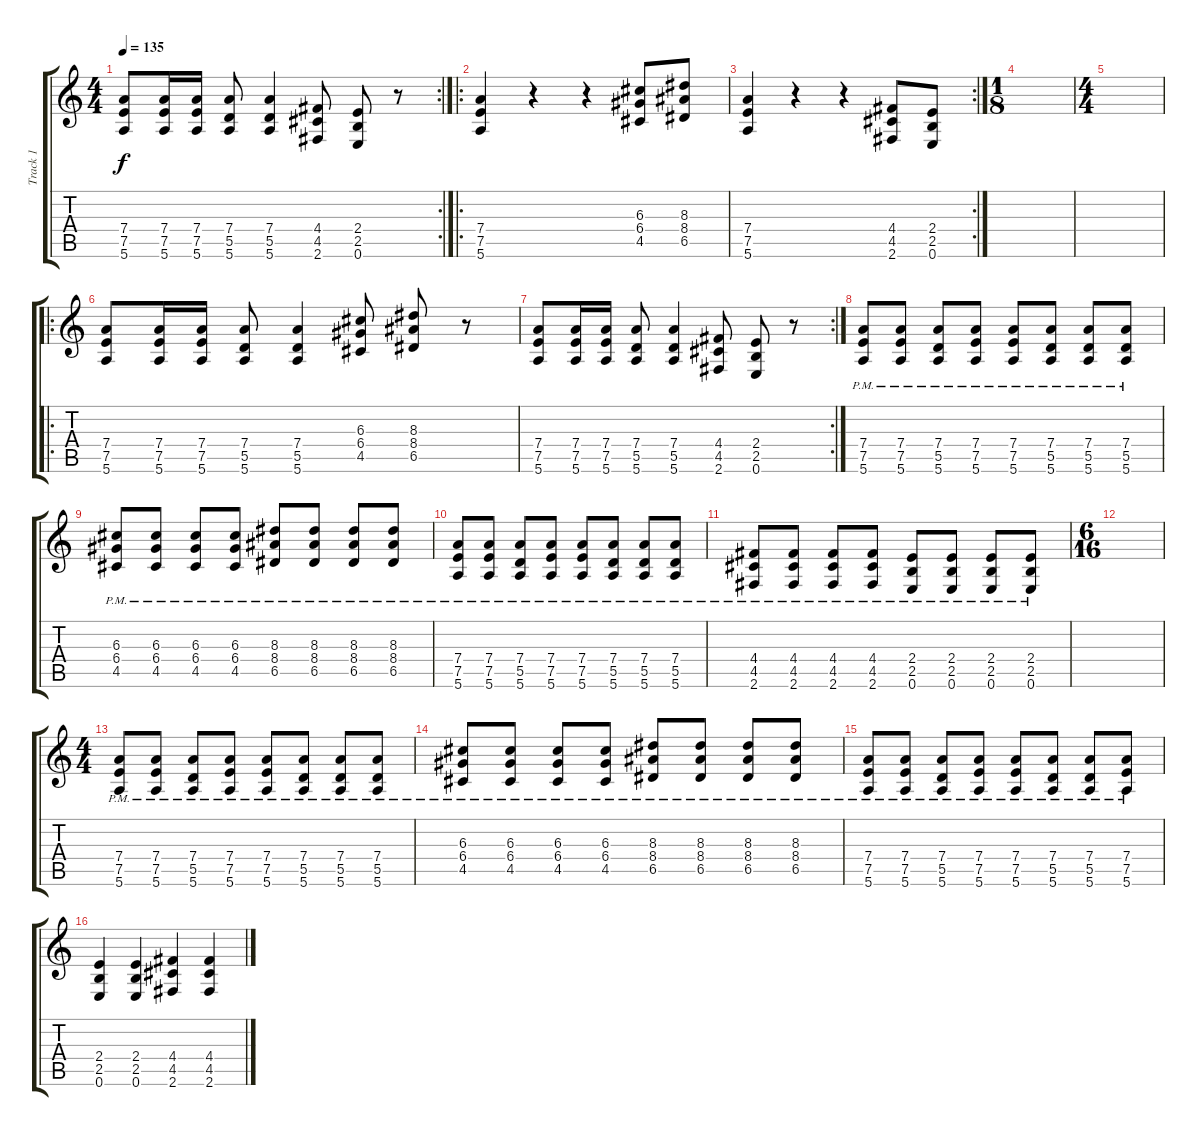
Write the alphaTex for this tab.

\track ("Track 1" "Track 1") {instrument overdrivenguitar}
\staff {score tabs}
\tuning (E4 B3 G3 D3 A2 E2) {hide}
\rc 2
\ts (4 4)
\tempo 135
\clef g2
\ks c
(7.4 7.5 5.6).8{dy f} (7.4 7.5 5.6).16 (7.4 7.5 5.6).16 (7.4 5.5 5.6).8 (7.4 5.5 5.6).4 (4.4 4.5 2.6).8 (2.4 2.5 0.6).8 r.8 |
\ro
(7.4 7.5 5.6).4 r.4 r.4 (6.3 6.4 4.5).8 (8.3 8.4 6.5).8 |
\rc 2
(7.4 7.5 5.6).4 r.4 r.4 (4.4 4.5 2.6).8 (2.4 2.5 0.6).8 |
\ts (1 8)
|
\ts (4 4)
|
\ro
(7.4 7.5 5.6).8 (7.4 7.5 5.6).16 (7.4 7.5 5.6).16 (7.4 5.5 5.6).8 (7.4 5.5 5.6).4 (6.3 6.4 4.5).8 (8.3 8.4 6.5).8 r.8 |
\rc 2
(7.4 7.5 5.6).8 (7.4 7.5 5.6).16 (7.4 7.5 5.6).16 (7.4 5.5 5.6).8 (7.4 5.5 5.6).4 (4.4 4.5 2.6).8 (2.4 2.5 0.6).8 r.8 |
(7.4{pm} 7.5 5.6).8 (7.4{pm} 7.5 5.6).8 (7.4{pm} 5.5 5.6).8 (7.4{pm} 7.5 5.6).8 (7.4{pm} 7.5 5.6).8 (7.4{pm} 5.5 5.6).8 (7.4{pm} 5.5 5.6).8 (7.4{pm} 5.5 5.6).8 |
(6.3 6.4{pm} 4.5).8 (6.3 6.4{pm} 4.5).8 (6.3 6.4{pm} 4.5).8 (6.3 6.4{pm} 4.5).8 (8.3 8.4{pm} 6.5).8 (8.3 8.4{pm} 6.5).8 (8.3 8.4{pm} 6.5).8 (8.3 8.4{pm} 6.5).8 |
(7.4{pm} 7.5 5.6).8 (7.4{pm} 7.5 5.6).8 (7.4{pm} 5.5 5.6).8 (7.4{pm} 7.5 5.6).8 (7.4{pm} 7.5 5.6).8 (7.4{pm} 5.5 5.6).8 (7.4{pm} 5.5 5.6).8 (7.4{pm} 5.5 5.6).8 |
(4.4{pm} 4.5 2.6).8 (4.4{pm} 4.5 2.6).8 (4.4{pm} 4.5 2.6).8 (4.4{pm} 4.5 2.6).8 (2.4{pm} 2.5 0.6).8 (2.4{pm} 2.5 0.6).8 (2.4{pm} 2.5 0.6).8 (2.4{pm} 2.5 0.6).8 |
\ts (6 16)
|
\ts (4 4)
(7.4{pm} 7.5 5.6).8 (7.4{pm} 7.5 5.6).8 (7.4{pm} 5.5 5.6).8 (7.4{pm} 7.5 5.6).8 (7.4{pm} 7.5 5.6).8 (7.4{pm} 5.5 5.6).8 (7.4{pm} 5.5 5.6).8 (7.4{pm} 5.5 5.6).8 |
(6.3 6.4{pm} 4.5).8 (6.3 6.4{pm} 4.5).8 (6.3 6.4{pm} 4.5).8 (6.3 6.4{pm} 4.5).8 (8.3 8.4{pm} 6.5).8 (8.3 8.4{pm} 6.5).8 (8.3 8.4{pm} 6.5).8 (8.3 8.4{pm} 6.5).8 |
(7.4{pm} 7.5 5.6).8 (7.4{pm} 7.5 5.6).8 (7.4{pm} 5.5 5.6).8 (7.4{pm} 7.5 5.6).8 (7.4{pm} 7.5 5.6).8 (7.4{pm} 5.5 5.6).8 (7.4{pm} 5.5 5.6).8 (7.4{pm} 7.5 5.6).8 |
(2.4 2.5 0.6).4 (2.4 2.5 0.6).4 (4.4 4.5 2.6).4 (4.4 4.5 2.6).4
